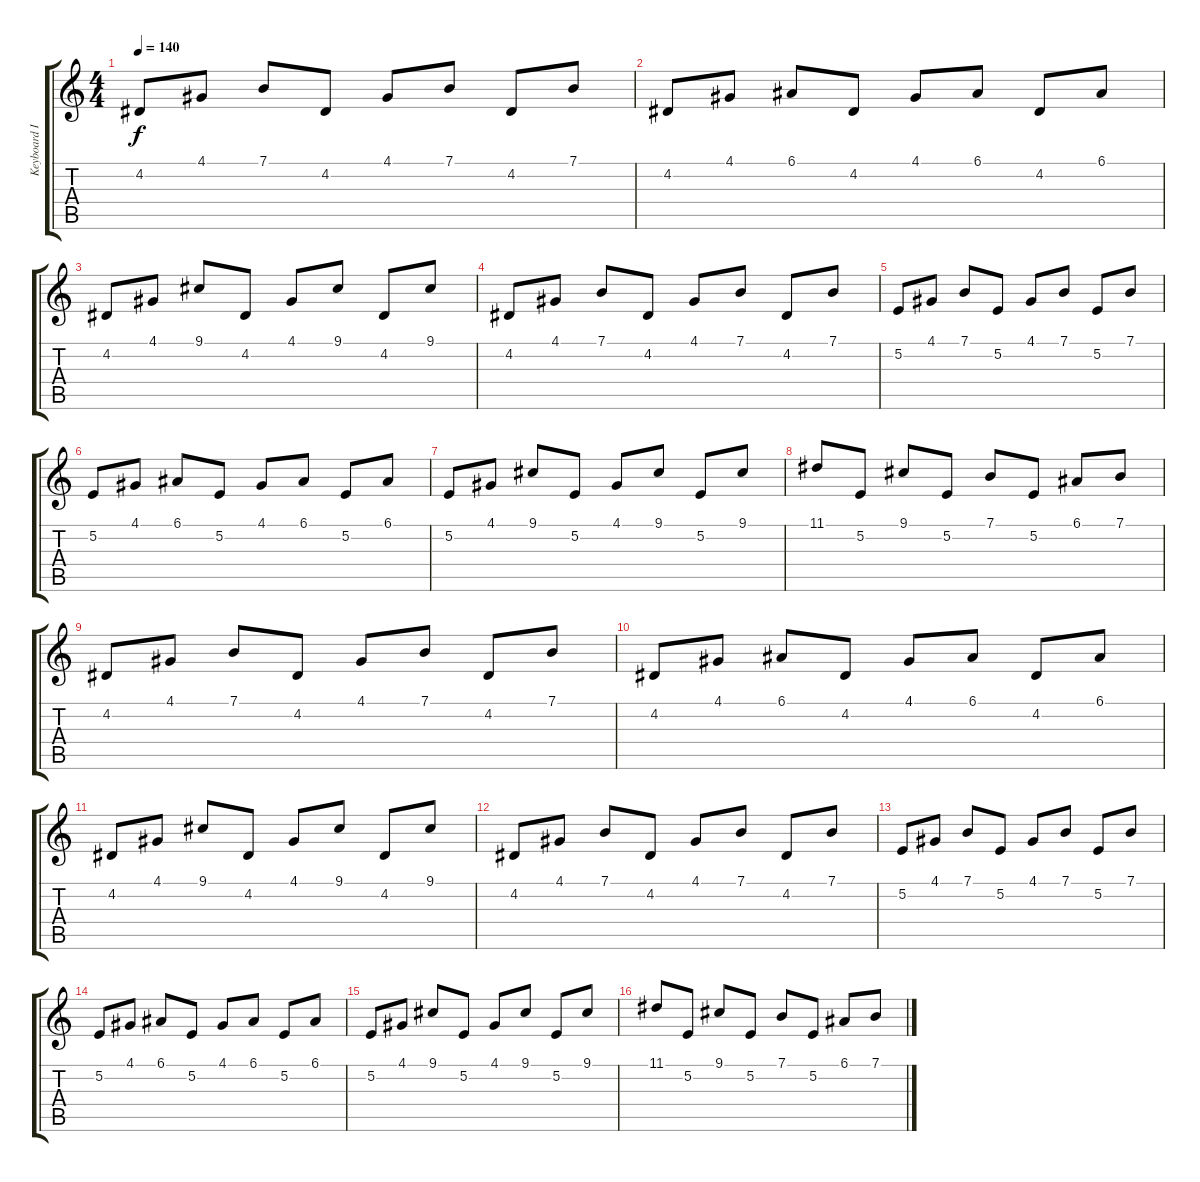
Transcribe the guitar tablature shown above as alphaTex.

\track ("Keyboard I" "Keyboard I") {instrument stringensemble1}
\staff {score tabs}
\tuning (E4 B3 G3 D3 A2 E2) {hide}
\ts (4 4)
\tempo 140
\clef g2
\ks c
4.2.8{dy f volume 9 instrument fx5brightness} 4.1.8 7.1.8 4.2.8 4.1.8 7.1.8 4.2.8 7.1.8 |
4.2.8 4.1.8 6.1.8 4.2.8 4.1.8 6.1.8 4.2.8 6.1.8 |
4.2.8 4.1.8 9.1.8 4.2.8 4.1.8 9.1.8 4.2.8 9.1.8 |
4.2.8 4.1.8 7.1.8 4.2.8 4.1.8 7.1.8 4.2.8 7.1.8 |
5.2.8{volume 9 instrument fx5brightness} 4.1.8 7.1.8 5.2.8 4.1.8 7.1.8 5.2.8 7.1.8 |
5.2.8 4.1.8 6.1.8 5.2.8 4.1.8 6.1.8 5.2.8 6.1.8 |
5.2.8 4.1.8 9.1.8 5.2.8 4.1.8 9.1.8 5.2.8 9.1.8 |
11.1.8 5.2.8 9.1.8 5.2.8 7.1.8 5.2.8 6.1.8 7.1.8 |
4.2.8{volume 9 instrument fx5brightness} 4.1.8 7.1.8 4.2.8 4.1.8 7.1.8 4.2.8 7.1.8 |
4.2.8 4.1.8 6.1.8 4.2.8 4.1.8 6.1.8 4.2.8 6.1.8 |
4.2.8 4.1.8 9.1.8 4.2.8 4.1.8 9.1.8 4.2.8 9.1.8 |
4.2.8 4.1.8 7.1.8 4.2.8 4.1.8 7.1.8 4.2.8 7.1.8 |
5.2.8{volume 9 instrument fx5brightness} 4.1.8 7.1.8 5.2.8 4.1.8 7.1.8 5.2.8 7.1.8 |
5.2.8 4.1.8 6.1.8 5.2.8 4.1.8 6.1.8 5.2.8 6.1.8 |
5.2.8 4.1.8 9.1.8 5.2.8 4.1.8 9.1.8 5.2.8 9.1.8 |
11.1.8 5.2.8 9.1.8 5.2.8 7.1.8 5.2.8 6.1.8 7.1.8
